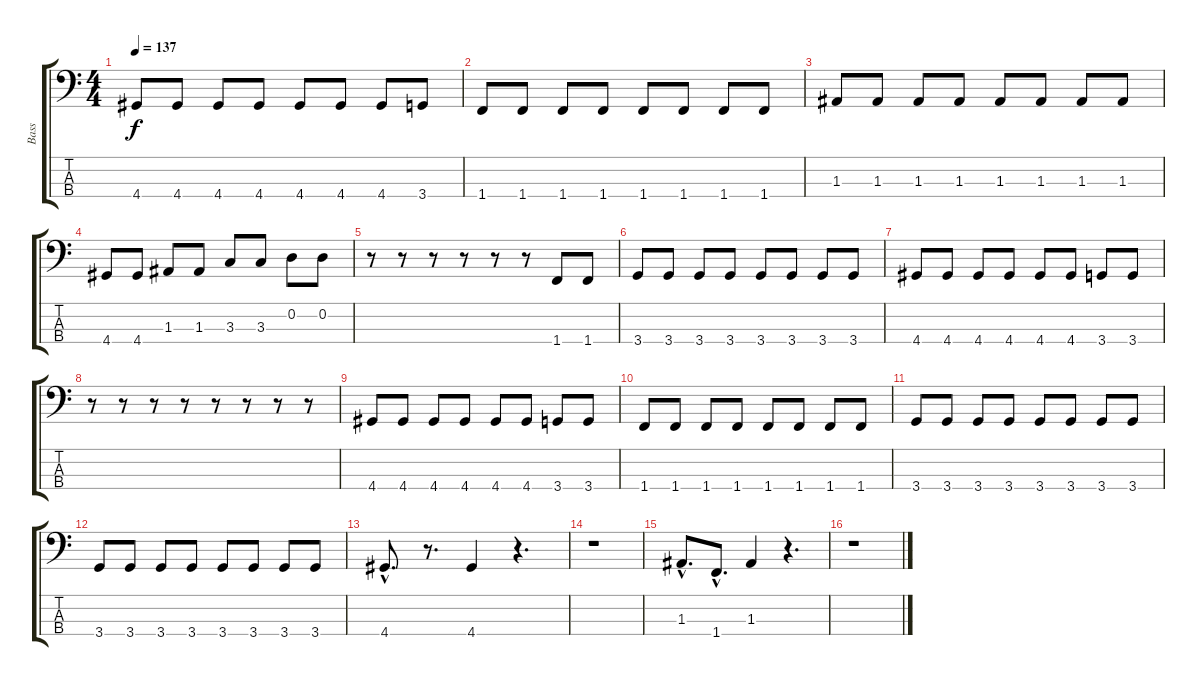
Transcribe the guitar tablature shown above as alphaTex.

\track ("Bass" "Bass") {instrument electricbasspick}
\staff {score tabs}
\tuning (G2 D2 A1 E1) {hide}
\ts (4 4)
\tempo 137
\clef f4
\ks c
4.4.8{dy f} 4.4.8 4.4.8 4.4.8 4.4.8 4.4.8 4.4.8 3.4.8 |
1.4.8 1.4.8 1.4.8 1.4.8 1.4.8 1.4.8 1.4.8 1.4.8 |
1.3.8 1.3.8 1.3.8 1.3.8 1.3.8 1.3.8 1.3.8 1.3.8 |
4.4.8 4.4.8 1.3.8 1.3.8 3.3.8 3.3.8 0.2.8 0.2.8 |
r.8 r.8 r.8 r.8 r.8 r.8 1.4.8 1.4.8 |
3.4.8 3.4.8 3.4.8 3.4.8 3.4.8 3.4.8 3.4.8 3.4.8 |
4.4.8 4.4.8 4.4.8 4.4.8 4.4.8 4.4.8 3.4.8 3.4.8 |
r.8 r.8 r.8 r.8 r.8 r.8 r.8 r.8 |
4.4.8 4.4.8 4.4.8 4.4.8 4.4.8 4.4.8 3.4.8 3.4.8 |
1.4.8 1.4.8 1.4.8 1.4.8 1.4.8 1.4.8 1.4.8 1.4.8 |
3.4.8 3.4.8 3.4.8 3.4.8 3.4.8 3.4.8 3.4.8 3.4.8 |
3.4.8 3.4.8 3.4.8 3.4.8 3.4.8 3.4.8 3.4.8 3.4.8 |
4.4{hac}.8{d} r.8{d} 4.4.4 r.4{d} |
r.1 |
1.3{hac}.8{d} 1.4{hac}.8{d} 1.3.4 r.4{d} |
r.1
